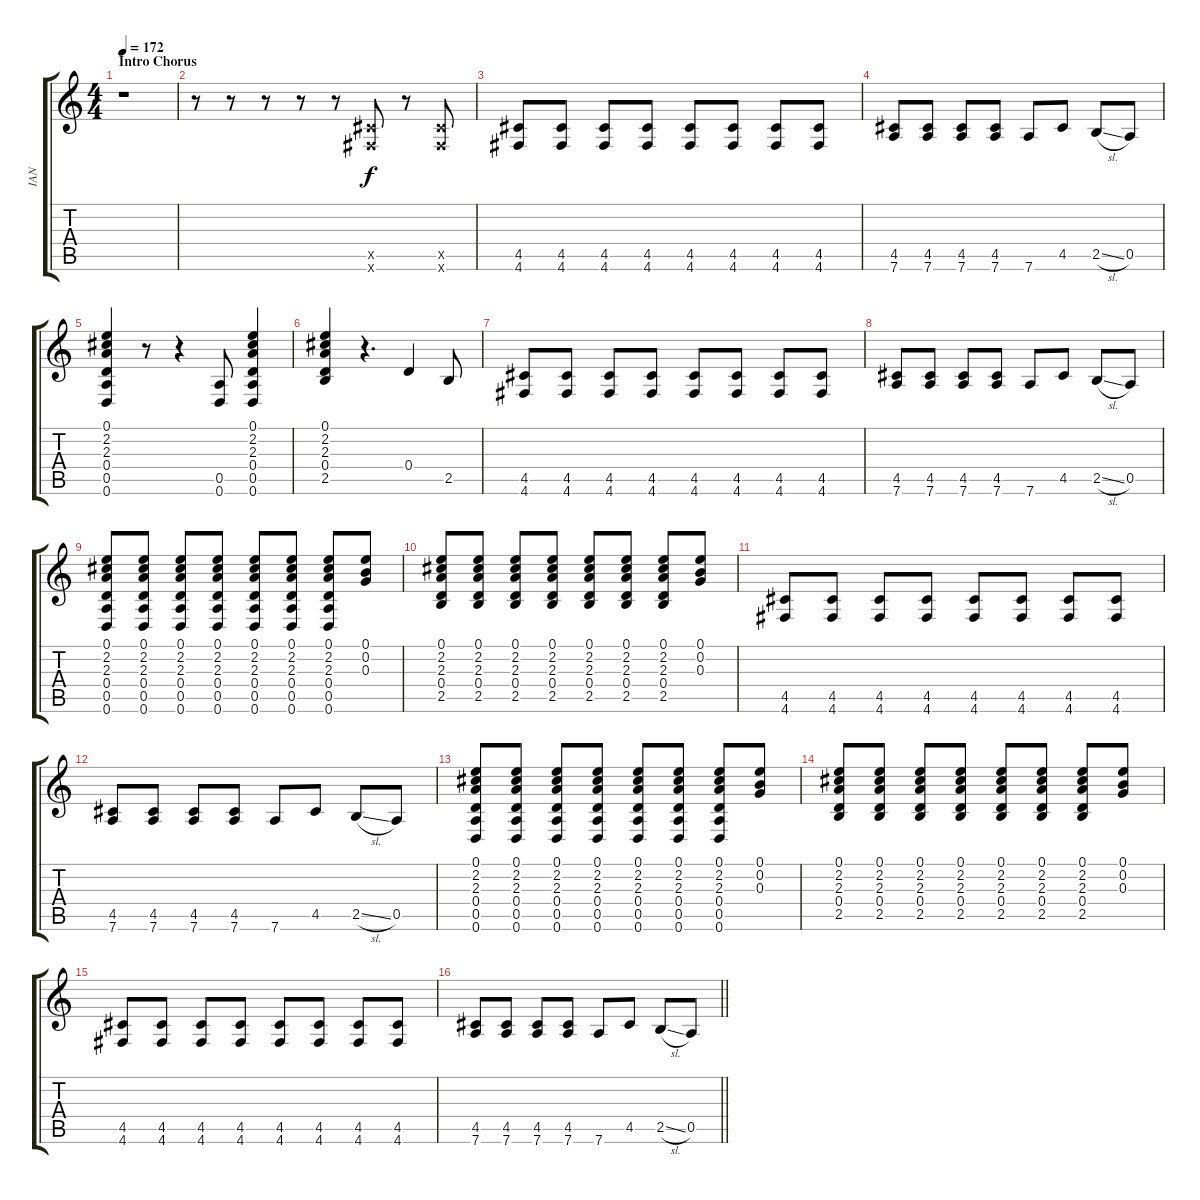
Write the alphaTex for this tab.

\track ("IAN" "IAN") {instrument distortionguitar}
\staff {score tabs}
\tuning (E4 B3 G3 D3 A2 D2) {hide}
\ts (4 4)
\section ("" "Intro Chorus")
\tempo 172
\clef g2
\ks c
r.1{dy f instrument distortionguitar} |
r.8 r.8 r.8 r.8 r.8 (4.5{x} 4.6{x}).8 r.8 (4.5{x} 4.6{x}).8 |
(4.5 4.6).8 (4.5 4.6).8 (4.5 4.6).8 (4.5 4.6).8 (4.5 4.6).8 (4.5 4.6).8 (4.5 4.6).8 (4.5 4.6).8 |
(4.5 7.6).8 (4.5 7.6).8 (4.5 7.6).8 (4.5 7.6).8 7.6.8 4.5.8 2.5{sl}.8 0.5.8 |
(0.1 2.2 2.3 0.4 0.5 0.6).4 r.8 r.4 (0.5 0.6).8 (0.1 2.2 2.3 0.4 0.5 0.6).4 |
(0.1 2.2 2.3 0.4 2.5).4 r.4{d} 0.4.4 2.5.8 |
(4.5 4.6).8 (4.5 4.6).8 (4.5 4.6).8 (4.5 4.6).8 (4.5 4.6).8 (4.5 4.6).8 (4.5 4.6).8 (4.5 4.6).8 |
(4.5 7.6).8 (4.5 7.6).8 (4.5 7.6).8 (4.5 7.6).8 7.6.8 4.5.8 2.5{sl}.8 0.5.8 |
(0.1 2.2 2.3 0.4 0.5 0.6).8 (0.1 2.2 2.3 0.4 0.5 0.6).8 (0.1 2.2 2.3 0.4 0.5 0.6).8 (0.1 2.2 2.3 0.4 0.5 0.6).8 (0.1 2.2 2.3 0.4 0.5 0.6).8 (0.1 2.2 2.3 0.4 0.5 0.6).8 (0.1 2.2 2.3 0.4 0.5 0.6).8 (0.1 0.2 0.3).8 |
(0.1 2.2 2.3 0.4 2.5).8 (0.1 2.2 2.3 0.4 2.5).8 (0.1 2.2 2.3 0.4 2.5).8 (0.1 2.2 2.3 0.4 2.5).8 (0.1 2.2 2.3 0.4 2.5).8 (0.1 2.2 2.3 0.4 2.5).8 (0.1 2.2 2.3 0.4 2.5).8 (0.1 0.2 0.3).8 |
(4.5 4.6).8 (4.5 4.6).8 (4.5 4.6).8 (4.5 4.6).8 (4.5 4.6).8 (4.5 4.6).8 (4.5 4.6).8 (4.5 4.6).8 |
(4.5 7.6).8 (4.5 7.6).8 (4.5 7.6).8 (4.5 7.6).8 7.6.8 4.5.8 2.5{sl}.8 0.5.8 |
(0.1 2.2 2.3 0.4 0.5 0.6).8 (0.1 2.2 2.3 0.4 0.5 0.6).8 (0.1 2.2 2.3 0.4 0.5 0.6).8 (0.1 2.2 2.3 0.4 0.5 0.6).8 (0.1 2.2 2.3 0.4 0.5 0.6).8 (0.1 2.2 2.3 0.4 0.5 0.6).8 (0.1 2.2 2.3 0.4 0.5 0.6).8 (0.1 0.2 0.3).8 |
(0.1 2.2 2.3 0.4 2.5).8 (0.1 2.2 2.3 0.4 2.5).8 (0.1 2.2 2.3 0.4 2.5).8 (0.1 2.2 2.3 0.4 2.5).8 (0.1 2.2 2.3 0.4 2.5).8 (0.1 2.2 2.3 0.4 2.5).8 (0.1 2.2 2.3 0.4 2.5).8 (0.1 0.2 0.3).8 |
(4.5 4.6).8 (4.5 4.6).8 (4.5 4.6).8 (4.5 4.6).8 (4.5 4.6).8 (4.5 4.6).8 (4.5 4.6).8 (4.5 4.6).8 |
\barLineRight lightlight
(4.5 7.6).8 (4.5 7.6).8 (4.5 7.6).8 (4.5 7.6).8 7.6.8 4.5.8 2.5{sl}.8 0.5.8
